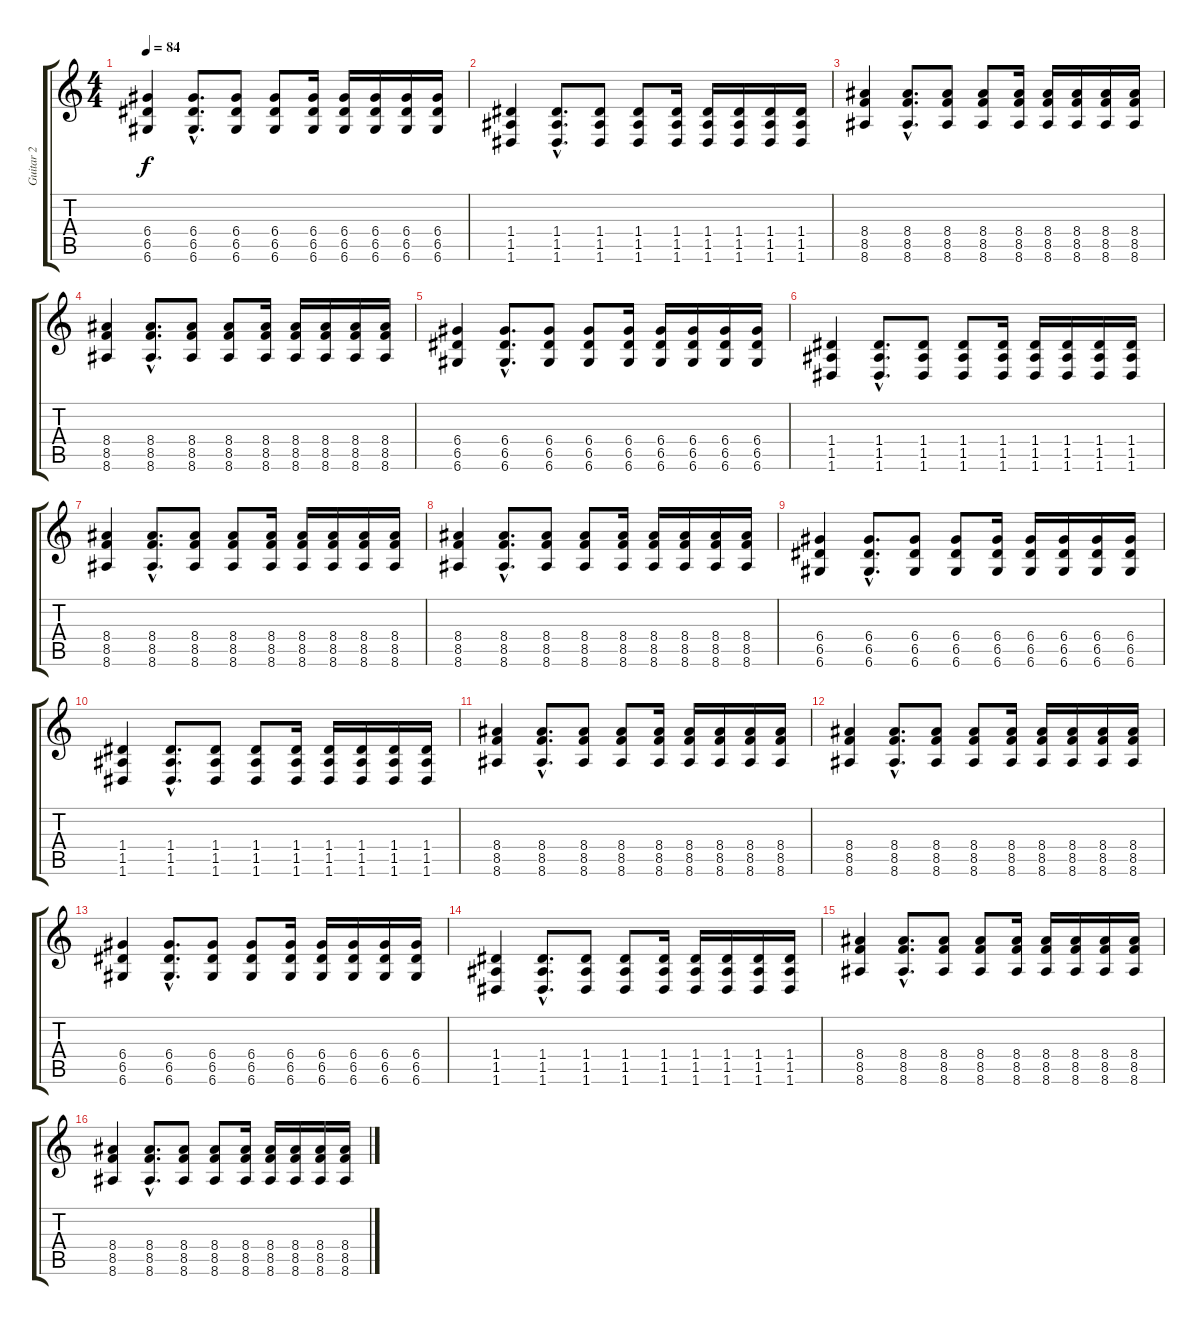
\track ("Guitar 2" "Guitar 2") {instrument distortionguitar}
\staff {score tabs}
\tuning (E4 B3 G3 D3 A2 D2) {hide}
\ts (4 4)
\tempo 84
\clef g2
\ks c
(6.4 6.5 6.6).4{dy f} (6.4{hac} 6.5{hac} 6.6{hac}).8{d} (6.4 6.5 6.6).8 (6.4 6.5 6.6).8 (6.4 6.5 6.6).16 (6.4 6.5 6.6).16 (6.4 6.5 6.6).16 (6.4 6.5 6.6).16 (6.4 6.5 6.6).16 |
(1.4 1.5 1.6).4 (1.4{hac} 1.5{hac} 1.6{hac}).8{d} (1.4 1.5 1.6).8 (1.4 1.5 1.6).8 (1.4 1.5 1.6).16 (1.4 1.5 1.6).16 (1.4 1.5 1.6).16 (1.4 1.5 1.6).16 (1.4 1.5 1.6).16 |
(8.4 8.5 8.6).4 (8.4{hac} 8.5{hac} 8.6{hac}).8{d} (8.4 8.5 8.6).8 (8.4 8.5 8.6).8 (8.4 8.5 8.6).16 (8.4 8.5 8.6).16 (8.4 8.5 8.6).16 (8.4 8.5 8.6).16 (8.4 8.5 8.6).16 |
(8.4 8.5 8.6).4 (8.4{hac} 8.5{hac} 8.6{hac}).8{d} (8.4 8.5 8.6).8 (8.4 8.5 8.6).8 (8.4 8.5 8.6).16 (8.4 8.5 8.6).16 (8.4 8.5 8.6).16 (8.4 8.5 8.6).16 (8.4 8.5 8.6).16 |
(6.4 6.5 6.6).4 (6.4{hac} 6.5{hac} 6.6{hac}).8{d} (6.4 6.5 6.6).8 (6.4 6.5 6.6).8 (6.4 6.5 6.6).16 (6.4 6.5 6.6).16 (6.4 6.5 6.6).16 (6.4 6.5 6.6).16 (6.4 6.5 6.6).16 |
(1.4 1.5 1.6).4 (1.4{hac} 1.5{hac} 1.6{hac}).8{d} (1.4 1.5 1.6).8 (1.4 1.5 1.6).8 (1.4 1.5 1.6).16 (1.4 1.5 1.6).16 (1.4 1.5 1.6).16 (1.4 1.5 1.6).16 (1.4 1.5 1.6).16 |
(8.4 8.5 8.6).4 (8.4{hac} 8.5{hac} 8.6{hac}).8{d} (8.4 8.5 8.6).8 (8.4 8.5 8.6).8 (8.4 8.5 8.6).16 (8.4 8.5 8.6).16 (8.4 8.5 8.6).16 (8.4 8.5 8.6).16 (8.4 8.5 8.6).16 |
(8.4 8.5 8.6).4 (8.4{hac} 8.5{hac} 8.6{hac}).8{d} (8.4 8.5 8.6).8 (8.4 8.5 8.6).8 (8.4 8.5 8.6).16 (8.4 8.5 8.6).16 (8.4 8.5 8.6).16 (8.4 8.5 8.6).16 (8.4 8.5 8.6).16 |
(6.4 6.5 6.6).4 (6.4{hac} 6.5{hac} 6.6{hac}).8{d} (6.4 6.5 6.6).8 (6.4 6.5 6.6).8 (6.4 6.5 6.6).16 (6.4 6.5 6.6).16 (6.4 6.5 6.6).16 (6.4 6.5 6.6).16 (6.4 6.5 6.6).16 |
(1.4 1.5 1.6).4 (1.4{hac} 1.5{hac} 1.6{hac}).8{d} (1.4 1.5 1.6).8 (1.4 1.5 1.6).8 (1.4 1.5 1.6).16 (1.4 1.5 1.6).16 (1.4 1.5 1.6).16 (1.4 1.5 1.6).16 (1.4 1.5 1.6).16 |
(8.4 8.5 8.6).4 (8.4{hac} 8.5{hac} 8.6{hac}).8{d} (8.4 8.5 8.6).8 (8.4 8.5 8.6).8 (8.4 8.5 8.6).16 (8.4 8.5 8.6).16 (8.4 8.5 8.6).16 (8.4 8.5 8.6).16 (8.4 8.5 8.6).16 |
(8.4 8.5 8.6).4 (8.4{hac} 8.5{hac} 8.6{hac}).8{d} (8.4 8.5 8.6).8 (8.4 8.5 8.6).8 (8.4 8.5 8.6).16 (8.4 8.5 8.6).16 (8.4 8.5 8.6).16 (8.4 8.5 8.6).16 (8.4 8.5 8.6).16 |
(6.4 6.5 6.6).4 (6.4{hac} 6.5{hac} 6.6{hac}).8{d} (6.4 6.5 6.6).8 (6.4 6.5 6.6).8 (6.4 6.5 6.6).16 (6.4 6.5 6.6).16 (6.4 6.5 6.6).16 (6.4 6.5 6.6).16 (6.4 6.5 6.6).16 |
(1.4 1.5 1.6).4 (1.4{hac} 1.5{hac} 1.6{hac}).8{d} (1.4 1.5 1.6).8 (1.4 1.5 1.6).8 (1.4 1.5 1.6).16 (1.4 1.5 1.6).16 (1.4 1.5 1.6).16 (1.4 1.5 1.6).16 (1.4 1.5 1.6).16 |
(8.4 8.5 8.6).4 (8.4{hac} 8.5{hac} 8.6{hac}).8{d} (8.4 8.5 8.6).8 (8.4 8.5 8.6).8 (8.4 8.5 8.6).16 (8.4 8.5 8.6).16 (8.4 8.5 8.6).16 (8.4 8.5 8.6).16 (8.4 8.5 8.6).16 |
(8.4 8.5 8.6).4 (8.4{hac} 8.5{hac} 8.6{hac}).8{d} (8.4 8.5 8.6).8 (8.4 8.5 8.6).8 (8.4 8.5 8.6).16 (8.4 8.5 8.6).16 (8.4 8.5 8.6).16 (8.4 8.5 8.6).16 (8.4 8.5 8.6).16
